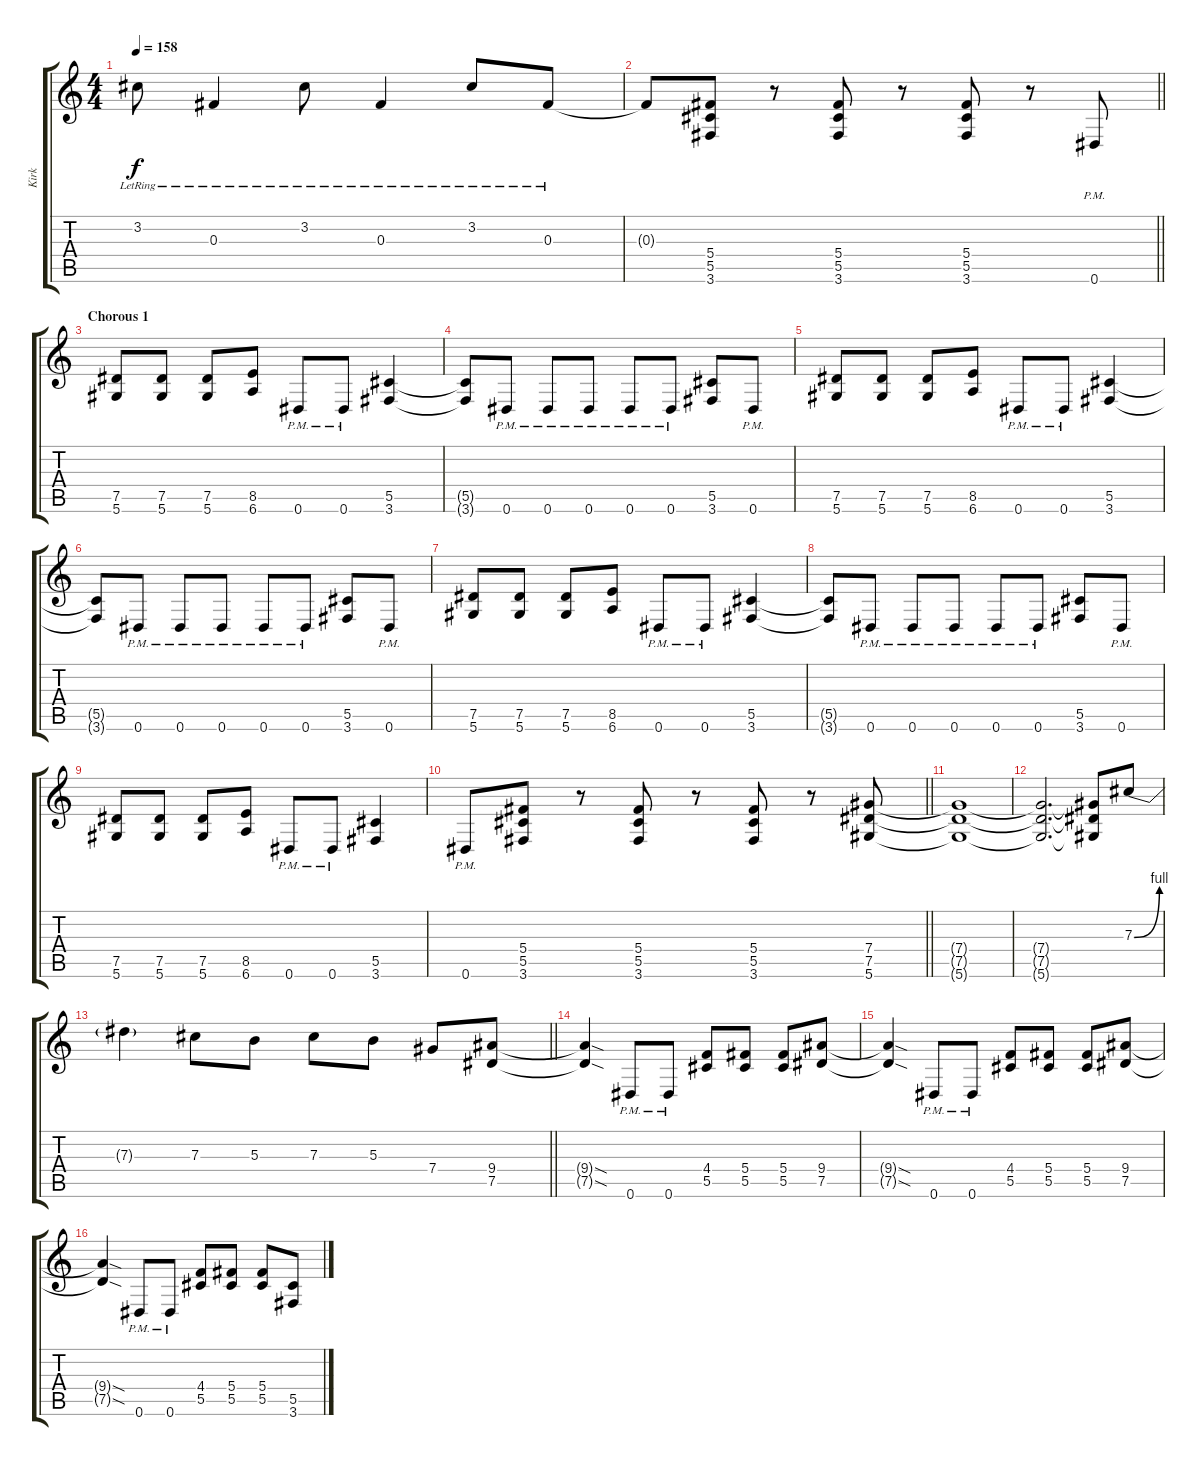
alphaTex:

\track ("Kirk" "Kirk") {instrument distortionguitar}
\staff {score tabs}
\tuning (Eb4 Bb3 Gb3 Db3 Ab2 Eb2) {hide}
\ts (4 4)
\tempo 158
\clef g2
\ks c
3.2{lr}.8{dy f} 0.3{lr}.4 3.2{lr}.8 0.3{lr}.4 3.2{lr}.8 0.3{lr}.8 |
\barLineRight lightlight
0.3{t}.8 (5.4 5.5 3.6).8 r.8 (5.4 5.5 3.6).8 r.8 (5.4 5.5 3.6).8 r.8 0.6{pm}.8 |
\section ("" "Chorous 1")
(7.5 5.6).8 (7.5 5.6).8 (7.5 5.6).8 (8.5 6.6).8 0.6{pm}.8 0.6{pm}.8 (5.5 3.6).4 |
(5.5{t} 3.6{t}).8 0.6{pm}.8 0.6{pm}.8 0.6{pm}.8 0.6{pm}.8 0.6{pm}.8 (5.5 3.6).8 0.6{pm}.8 |
(7.5 5.6).8 (7.5 5.6).8 (7.5 5.6).8 (8.5 6.6).8 0.6{pm}.8 0.6{pm}.8 (5.5 3.6).4 |
(5.5{t} 3.6{t}).8 0.6{pm}.8 0.6{pm}.8 0.6{pm}.8 0.6{pm}.8 0.6{pm}.8 (5.5 3.6).8 0.6{pm}.8 |
(7.5 5.6).8 (7.5 5.6).8 (7.5 5.6).8 (8.5 6.6).8 0.6{pm}.8 0.6{pm}.8 (5.5 3.6).4 |
(5.5{t} 3.6{t}).8 0.6{pm}.8 0.6{pm}.8 0.6{pm}.8 0.6{pm}.8 0.6{pm}.8 (5.5 3.6).8 0.6{pm}.8 |
(7.5 5.6).8 (7.5 5.6).8 (7.5 5.6).8 (8.5 6.6).8 0.6{pm}.8 0.6{pm}.8 (5.5 3.6).4 |
\barLineRight lightlight
0.6{pm}.8 (5.4 5.5 3.6).8 r.8 (5.4 5.5 3.6).8 r.8 (5.4 5.5 3.6).8 r.8 (7.4 7.5 5.6).8 |
\section ("" "")
(7.4{t} 7.5{t} 5.6{t}).1 |
(7.4{t} 7.5{t} 5.6{t}).2{d} (7.4{t} 7.5{t} 5.6{t}).8 7.3{be (bend 0 0 60 4)}.8 |
\barLineRight lightlight
7.3{t}.4 7.3.8 5.3.8 7.3.8 5.3.8 7.4.8 (9.4 7.5).8 |
\section ("" "")
(9.4{sod t} 7.5{sod t}).4 0.6{pm}.8 0.6{pm}.8 (4.4 5.5).8 (5.4 5.5).8 (5.4 5.5).8 (9.4 7.5).8 |
(9.4{sod t} 7.5{sod t}).4 0.6{pm}.8 0.6{pm}.8 (4.4 5.5).8 (5.4 5.5).8 (5.4 5.5).8 (9.4 7.5).8 |
(9.4{sod t} 7.5{sod t}).4 0.6{pm}.8 0.6{pm}.8 (4.4 5.5).8 (5.4 5.5).8 (5.4 5.5).8 (5.5 3.6).8
